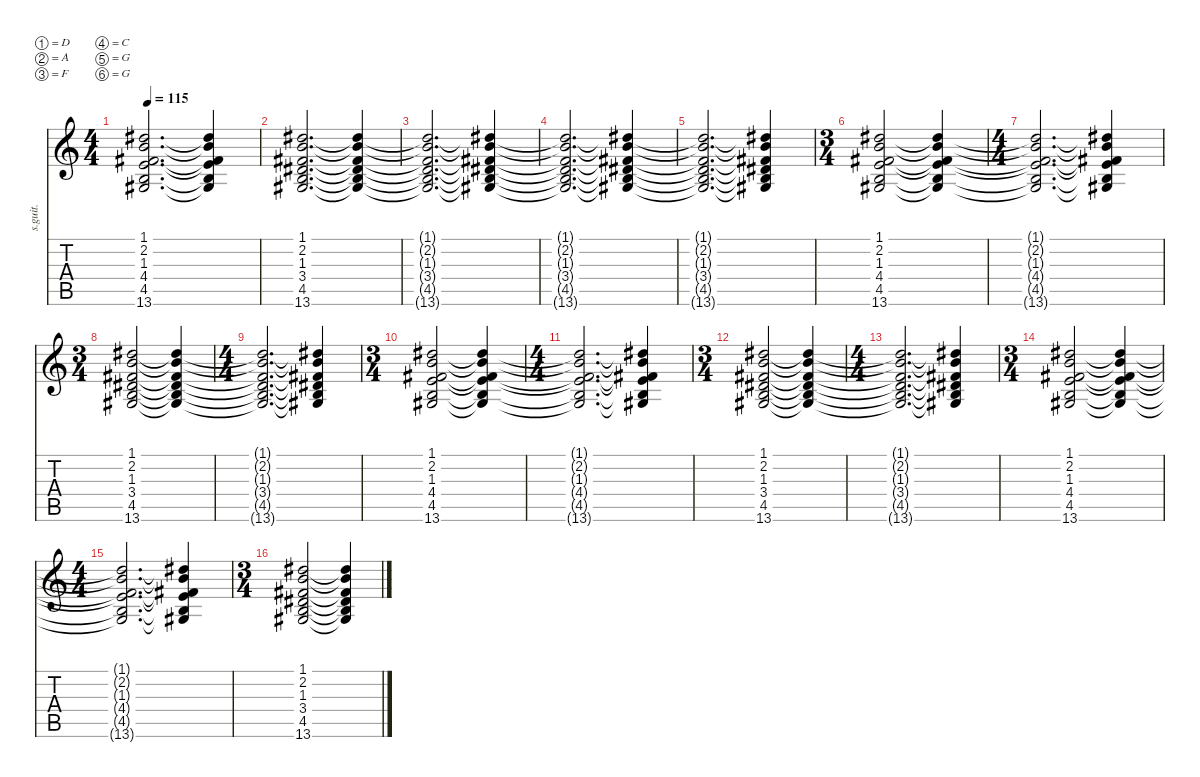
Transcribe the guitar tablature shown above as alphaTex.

\defaultSystemsLayout 4
\hideDynamics
\bracketExtendMode nobrackets
\track ("FX 3" "s.guit.") {instrument stringensemble1}
\staff {score tabs}
\tuning (D4 A3 F3 C3 G2 G1)
\displaytranspose 12
\ts (4 4)
\tempo 115
\clef g2
\ks c
(1.1{t acc #} 2.2{t} 1.3{t acc #} 4.4{t} 4.5{t} 13.6{t acc #}).2{d lyrics (0 "") lyrics (1 "") lyrics (2 "") lyrics (3 "") lyrics (4 "") dy f} (1.1{t acc #} 2.2{t} 1.3{t acc #} 4.4{t} 4.5{t} 13.6{t acc #}).4{lyrics (0 "") lyrics (1 "") lyrics (2 "") lyrics (3 "") lyrics (4 "")} |
(1.1{acc #} 2.2 1.3{acc #} 3.4{acc #} 4.5 13.6{acc #}).2{d lyrics (0 "") lyrics (1 "") lyrics (2 "") lyrics (3 "") lyrics (4 "")} (1.1{t acc #} 2.2{t} 1.3{t acc #} 3.4{t acc #} 4.5{t} 13.6{t acc #}).4{lyrics (0 "") lyrics (1 "") lyrics (2 "") lyrics (3 "") lyrics (4 "")} |
(1.1{t acc #} 2.2{t} 1.3{t acc #} 3.4{t acc #} 4.5{t} 13.6{t acc #}).2{d lyrics (0 "") lyrics (1 "") lyrics (2 "") lyrics (3 "") lyrics (4 "")} (1.1{t acc #} 2.2{t} 1.3{t acc #} 3.4{t acc #} 4.5{t} 13.6{t acc #}).4{lyrics (0 "") lyrics (1 "") lyrics (2 "") lyrics (3 "") lyrics (4 "")} |
(1.1{t acc #} 2.2{t} 1.3{t acc #} 3.4{t acc #} 4.5{t} 13.6{t acc #}).2{d lyrics (0 "") lyrics (1 "") lyrics (2 "") lyrics (3 "") lyrics (4 "")} (1.1{t acc #} 2.2{t} 1.3{t acc #} 3.4{t acc #} 4.5{t} 13.6{t acc #}).4{lyrics (0 "") lyrics (1 "") lyrics (2 "") lyrics (3 "") lyrics (4 "")} |
(1.1{t acc #} 2.2{t} 1.3{t acc #} 3.4{t acc #} 4.5{t} 13.6{t acc #}).2{d lyrics (0 "") lyrics (1 "") lyrics (2 "") lyrics (3 "") lyrics (4 "")} (1.1{t acc #} 2.2{t} 1.3{t acc #} 3.4{t acc #} 4.5{t} 13.6{t acc #}).4{lyrics (0 "") lyrics (1 "") lyrics (2 "") lyrics (3 "") lyrics (4 "")} |
\ts (3 4)
\beaming (8 2 2 2 2)
(1.1{acc #} 2.2 1.3{acc #} 4.4 4.5 13.6{acc #}).2{lyrics (0 "") lyrics (1 "") lyrics (2 "") lyrics (3 "") lyrics (4 "")} (1.1{t acc #} 2.2{t} 1.3{t acc #} 4.4{t} 4.5{t} 13.6{t acc #}).4{lyrics (0 "") lyrics (1 "") lyrics (2 "") lyrics (3 "") lyrics (4 "")} |
\ts (4 4)
\beaming (8 2 2 2 2)
(1.1{t acc #} 2.2{t} 1.3{t acc #} 4.4{t} 4.5{t} 13.6{t acc #}).2{d lyrics (0 "") lyrics (1 "") lyrics (2 "") lyrics (3 "") lyrics (4 "")} (1.1{t acc #} 2.2{t} 1.3{t acc #} 4.4{t} 4.5{t} 13.6{t acc #}).4{lyrics (0 "") lyrics (1 "") lyrics (2 "") lyrics (3 "") lyrics (4 "")} |
\ts (3 4)
\beaming (8 2 2 2 2)
(1.1{acc #} 2.2 1.3{acc #} 3.4{acc #} 4.5 13.6{acc #}).2{lyrics (0 "") lyrics (1 "") lyrics (2 "") lyrics (3 "") lyrics (4 "")} (1.1{t acc #} 2.2{t} 1.3{t acc #} 3.4{t acc #} 4.5{t} 13.6{t acc #}).4{lyrics (0 "") lyrics (1 "") lyrics (2 "") lyrics (3 "") lyrics (4 "")} |
\ts (4 4)
\beaming (8 2 2 2 2)
(1.1{t acc #} 2.2{t} 1.3{t acc #} 3.4{t acc #} 4.5{t} 13.6{t acc #}).2{d lyrics (0 "") lyrics (1 "") lyrics (2 "") lyrics (3 "") lyrics (4 "")} (1.1{t acc #} 2.2{t} 1.3{t acc #} 3.4{t acc #} 4.5{t} 13.6{t acc #}).4{lyrics (0 "") lyrics (1 "") lyrics (2 "") lyrics (3 "") lyrics (4 "")} |
\ts (3 4)
\beaming (8 2 2 2 2)
(1.1{acc #} 2.2 1.3{acc #} 4.4 4.5 13.6{acc #}).2{lyrics (0 "") lyrics (1 "") lyrics (2 "") lyrics (3 "") lyrics (4 "")} (1.1{t acc #} 2.2{t} 1.3{t acc #} 4.4{t} 4.5{t} 13.6{t acc #}).4{lyrics (0 "") lyrics (1 "") lyrics (2 "") lyrics (3 "") lyrics (4 "")} |
\ts (4 4)
\beaming (8 2 2 2 2)
(1.1{t acc #} 2.2{t} 1.3{t acc #} 4.4{t} 4.5{t} 13.6{t acc #}).2{d lyrics (0 "") lyrics (1 "") lyrics (2 "") lyrics (3 "") lyrics (4 "")} (1.1{t acc #} 2.2{t} 1.3{t acc #} 4.4{t} 4.5{t} 13.6{t acc #}).4{lyrics (0 "") lyrics (1 "") lyrics (2 "") lyrics (3 "") lyrics (4 "")} |
\ts (3 4)
\beaming (8 2 2 2 2)
(1.1{acc #} 2.2 1.3{acc #} 3.4{acc #} 4.5 13.6{acc #}).2{lyrics (0 "") lyrics (1 "") lyrics (2 "") lyrics (3 "") lyrics (4 "")} (1.1{t acc #} 2.2{t} 1.3{t acc #} 3.4{t acc #} 4.5{t} 13.6{t acc #}).4{lyrics (0 "") lyrics (1 "") lyrics (2 "") lyrics (3 "") lyrics (4 "")} |
\ts (4 4)
\beaming (8 2 2 2 2)
(1.1{t acc #} 2.2{t} 1.3{t acc #} 3.4{t acc #} 4.5{t} 13.6{t acc #}).2{d lyrics (0 "") lyrics (1 "") lyrics (2 "") lyrics (3 "") lyrics (4 "")} (1.1{t acc #} 2.2{t} 1.3{t acc #} 3.4{t acc #} 4.5{t} 13.6{t acc #}).4{lyrics (0 "") lyrics (1 "") lyrics (2 "") lyrics (3 "") lyrics (4 "")} |
\ts (3 4)
\beaming (8 2 2 2 2)
(1.1{acc #} 2.2 1.3{acc #} 4.4 4.5 13.6{acc #}).2{lyrics (0 "") lyrics (1 "") lyrics (2 "") lyrics (3 "") lyrics (4 "")} (1.1{t acc #} 2.2{t} 1.3{t acc #} 4.4{t} 4.5{t} 13.6{t acc #}).4{lyrics (0 "") lyrics (1 "") lyrics (2 "") lyrics (3 "") lyrics (4 "")} |
\ts (4 4)
\beaming (8 2 2 2 2)
(1.1{t acc #} 2.2{t} 1.3{t acc #} 4.4{t} 4.5{t} 13.6{t acc #}).2{d lyrics (0 "") lyrics (1 "") lyrics (2 "") lyrics (3 "") lyrics (4 "")} (1.1{t acc #} 2.2{t} 1.3{t acc #} 4.4{t} 4.5{t} 13.6{t acc #}).4{lyrics (0 "") lyrics (1 "") lyrics (2 "") lyrics (3 "") lyrics (4 "")} |
\ts (3 4)
\beaming (8 2 2 2 2)
(1.1{acc #} 2.2 1.3{acc #} 3.4{acc #} 4.5 13.6{acc #}).2{lyrics (0 "") lyrics (1 "") lyrics (2 "") lyrics (3 "") lyrics (4 "")} (1.1{t acc #} 2.2{t} 1.3{t acc #} 3.4{t acc #} 4.5{t} 13.6{t acc #}).4{lyrics (0 "") lyrics (1 "") lyrics (2 "") lyrics (3 "") lyrics (4 "")}
